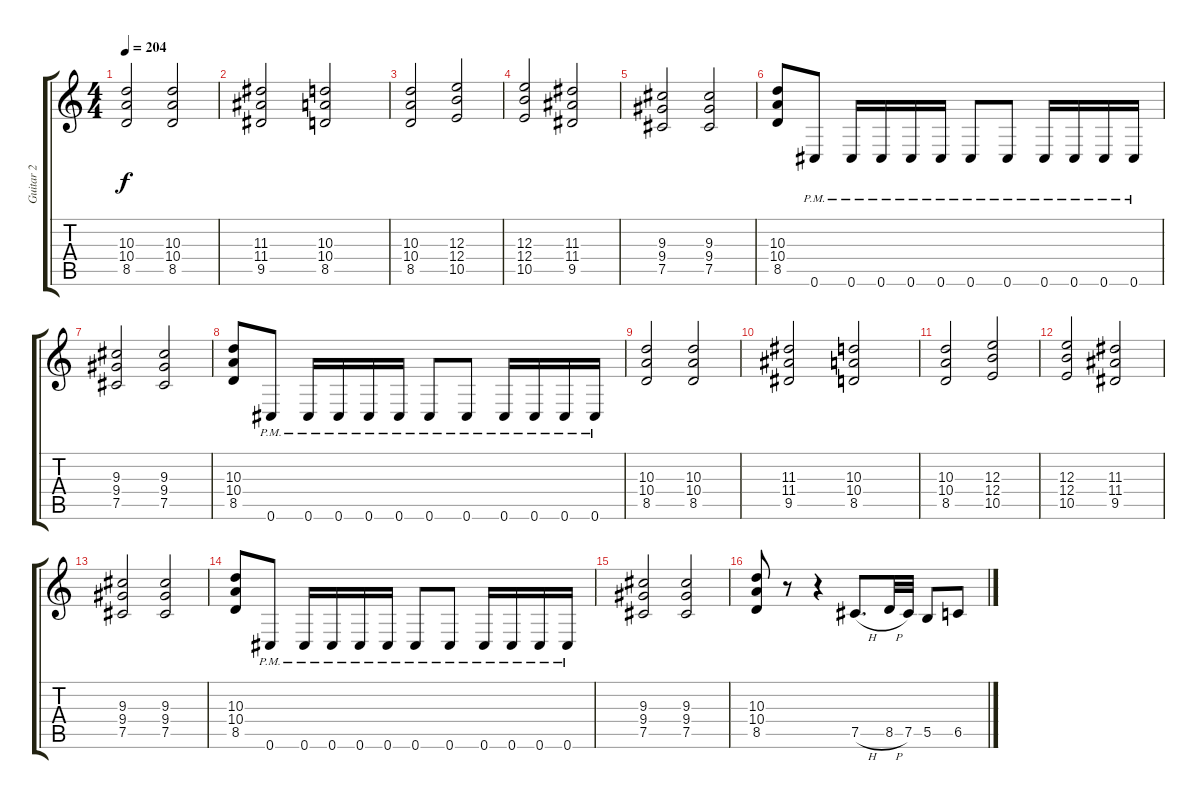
\track ("Guitar 2" "Guitar 2") {instrument distortionguitar}
\staff {score tabs}
\tuning (Db4 Ab3 E3 B2 Gb2 Db2) {hide}
\ts (4 4)
\tempo 204
\clef g2
\ks c
(10.3 10.4 8.5).2{dy f} (10.3 10.4 8.5).2 |
(11.3 11.4 9.5).2 (10.3 10.4 8.5).2 |
(10.3 10.4 8.5).2 (12.3 12.4 10.5).2 |
(12.3 12.4 10.5).2 (11.3 11.4 9.5).2 |
(9.3 9.4 7.5).2 (9.3 9.4 7.5).2 |
(10.3 10.4 8.5).8 0.6{pm}.8 0.6{pm}.16 0.6{pm}.16 0.6{pm}.16 0.6{pm}.16 0.6{pm}.8 0.6{pm}.8 0.6{pm}.16 0.6{pm}.16 0.6{pm}.16 0.6{pm}.16 |
(9.3 9.4 7.5).2 (9.3 9.4 7.5).2 |
(10.3 10.4 8.5).8 0.6{pm}.8 0.6{pm}.16 0.6{pm}.16 0.6{pm}.16 0.6{pm}.16 0.6{pm}.8 0.6{pm}.8 0.6{pm}.16 0.6{pm}.16 0.6{pm}.16 0.6{pm}.16 |
(10.3 10.4 8.5).2 (10.3 10.4 8.5).2 |
(11.3 11.4 9.5).2 (10.3 10.4 8.5).2 |
(10.3 10.4 8.5).2 (12.3 12.4 10.5).2 |
(12.3 12.4 10.5).2 (11.3 11.4 9.5).2 |
(9.3 9.4 7.5).2 (9.3 9.4 7.5).2 |
(10.3 10.4 8.5).8 0.6{pm}.8 0.6{pm}.16 0.6{pm}.16 0.6{pm}.16 0.6{pm}.16 0.6{pm}.8 0.6{pm}.8 0.6{pm}.16 0.6{pm}.16 0.6{pm}.16 0.6{pm}.16 |
(9.3 9.4 7.5).2 (9.3 9.4 7.5).2 |
(10.3 10.4 8.5).8 r.8 r.4 7.5{h}.8{d} 8.5{h}.32 7.5.32 5.5.8 6.5.8
